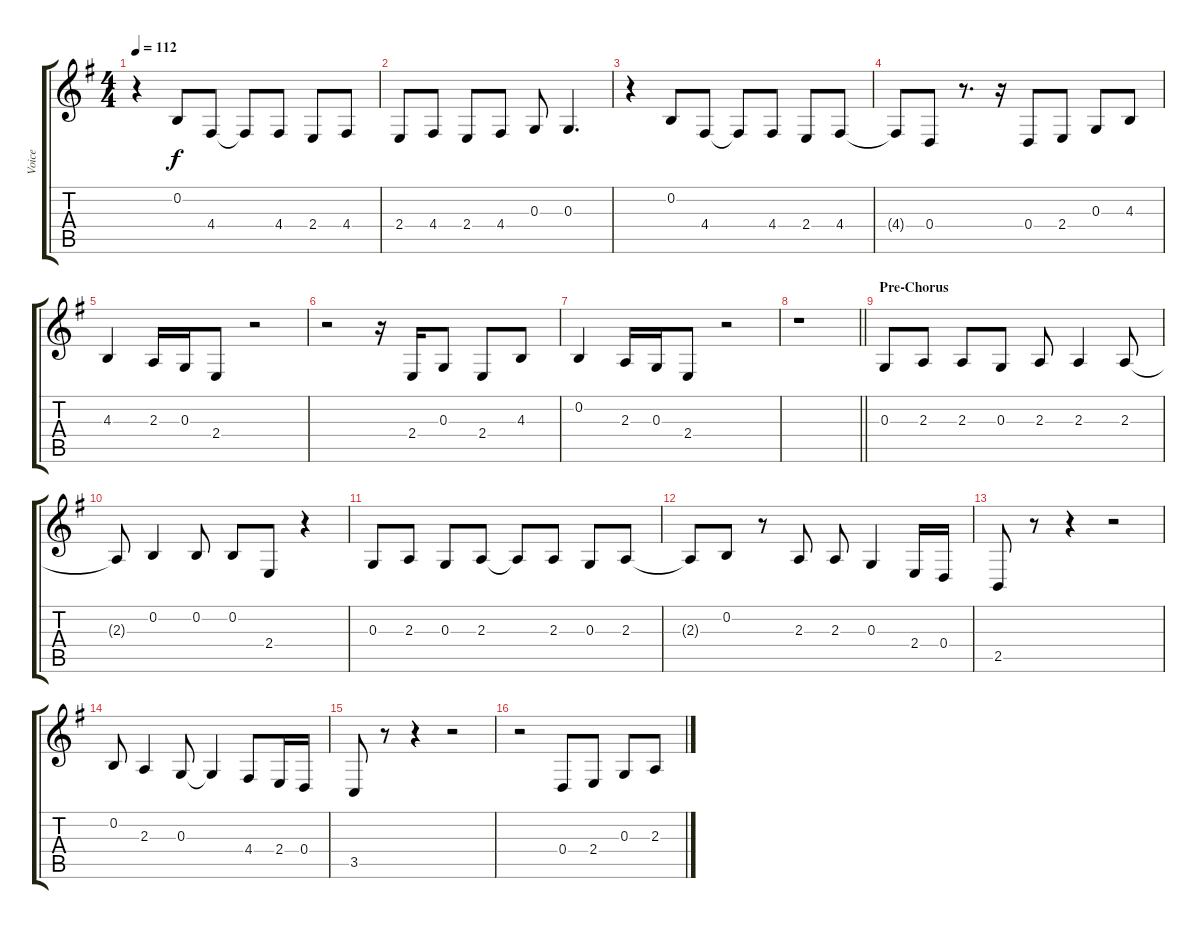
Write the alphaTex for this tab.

\track ("Voice" "Voice") {instrument lead8bassandlead}
\staff {score tabs}
\tuning (E4 B3 G3 D3 A2 E2) {hide}
\ts (4 4)
\tempo 112
\clef g2
\ks g
r.4{dy f} 0.2.8 4.4.8 4.4{t}.8 4.4.8 2.4.8 4.4.8 |
2.4.8 4.4.8 2.4.8 4.4.8 0.3.8 0.3.4{d} |
r.4 0.2.8 4.4.8 4.4{t}.8 4.4.8 2.4.8 4.4.8 |
4.4{t}.8 0.4.8 r.8{d} r.16 0.4.8 2.4.8 0.3.8 4.3.8 |
4.3.4 2.3.16 0.3.16 2.4.8 r.2 |
r.2 r.16 2.4.16 0.3.8 2.4.8 4.3.8 |
0.2.4 2.3.16 0.3.16 2.4.8 r.2 |
\barLineRight lightlight
r.1 |
\section ("" "Pre-Chorus")
0.3.8 2.3.8 2.3.8 0.3.8 2.3.8 2.3.4 2.3.8 |
2.3{t}.8 0.2.4 0.2.8 0.2.8 2.4.8 r.4 |
0.3.8 2.3.8 0.3.8 2.3.8 2.3{t}.8 2.3.8 0.3.8 2.3.8 |
2.3{t}.8 0.2.8 r.8 2.3.8 2.3.8 0.3.4 2.4.16 0.4.16 |
2.5.8 r.8 r.4 r.2 |
0.2.8 2.3.4 0.3.8 0.3{t}.4 4.4.8 2.4.16 0.4.16 |
3.5.8 r.8 r.4 r.2 |
r.2 0.4.8 2.4.8 0.3.8 2.3.8
